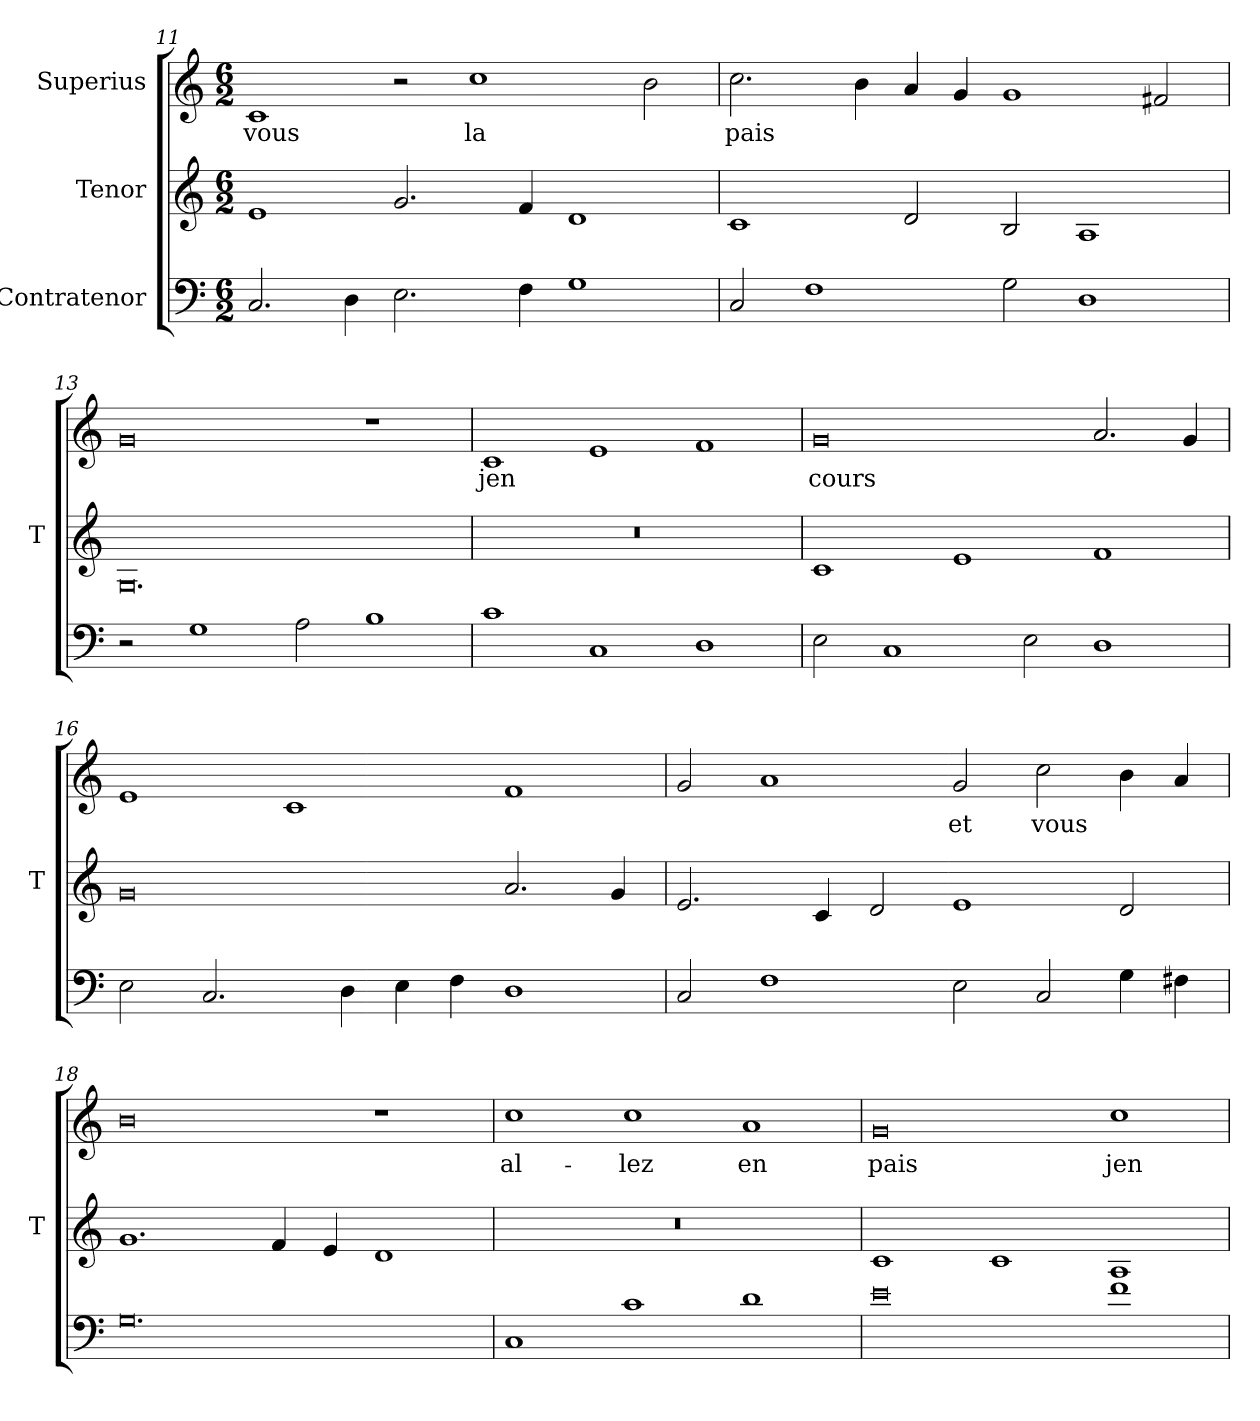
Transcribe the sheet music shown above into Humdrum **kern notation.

**kern	**kern	**kern	**text
*part3	*part2	*part1	*part1
*staff3	*staff2	*staff1	*staff1
*I"Contratenor	*I"Tenor	*I"Superius	*
*	*I'T	*	*
*clefF4	*clefG2	*clefG2	*
*M6/2	*M6/2	*M6/2	*
=11	=11	=11	=11
2.C	1e	1c	-vous
4D	.	.	.
2.E	2.g	2r	.
.	.	1cc	-la
4F	4f	.	.
1G	1d	.	.
.	.	2b	.
=12	=12	=12	=12
2C	1c	2.cc	-pais
1F	.	.	.
.	.	4b	.
.	2d	4a	.
.	.	4g	.
2G	2B	1g	.
1D	1A	.	.
.	.	2f#X	.
=13	=13	=13	=13
2r	0.G	0g	.
1G	.	.	.
2A	.	.	.
1B	.	1r	.
=14	=14	=14	=14
1c	0.r	1c	-jen
1C	.	1e	.
1D	.	1f	.
=15	=15	=15	=15
2E	1c	0g	-cours
1C	.	.	.
.	1e	.	.
2E	.	.	.
1D	1f	2.a	.
.	.	4g	.
=16	=16	=16	=16
2E	0g	1e	.
2.C	.	.	.
.	.	1c	.
4D	.	.	.
4E	.	.	.
4F	.	.	.
1D	2.a	1f	.
.	4g	.	.
=17	=17	=17	=17
2C	2.e	2g	.
1F	.	1a	.
.	4c	.	.
.	2d	.	.
2E	1e	2g	-et
2C	.	2cc	-vous
4G	2d	4b	.
4F#X	.	4a	.
=18	=18	=18	=18
0.G	1.g	0b	.
.	4f	.	.
.	4e	.	.
.	1d	1r	.
=19	=19	=19	=19
1C	0.r	1cc	al-
1c	.	1cc	-lez
1d	.	1a	-en
=20	=20	=20	=20
0e	1c	0g	-pais
.	1c	.	.
1f	1A	1cc	-jen
=	=	=	=
*-	*-	*-	*-
